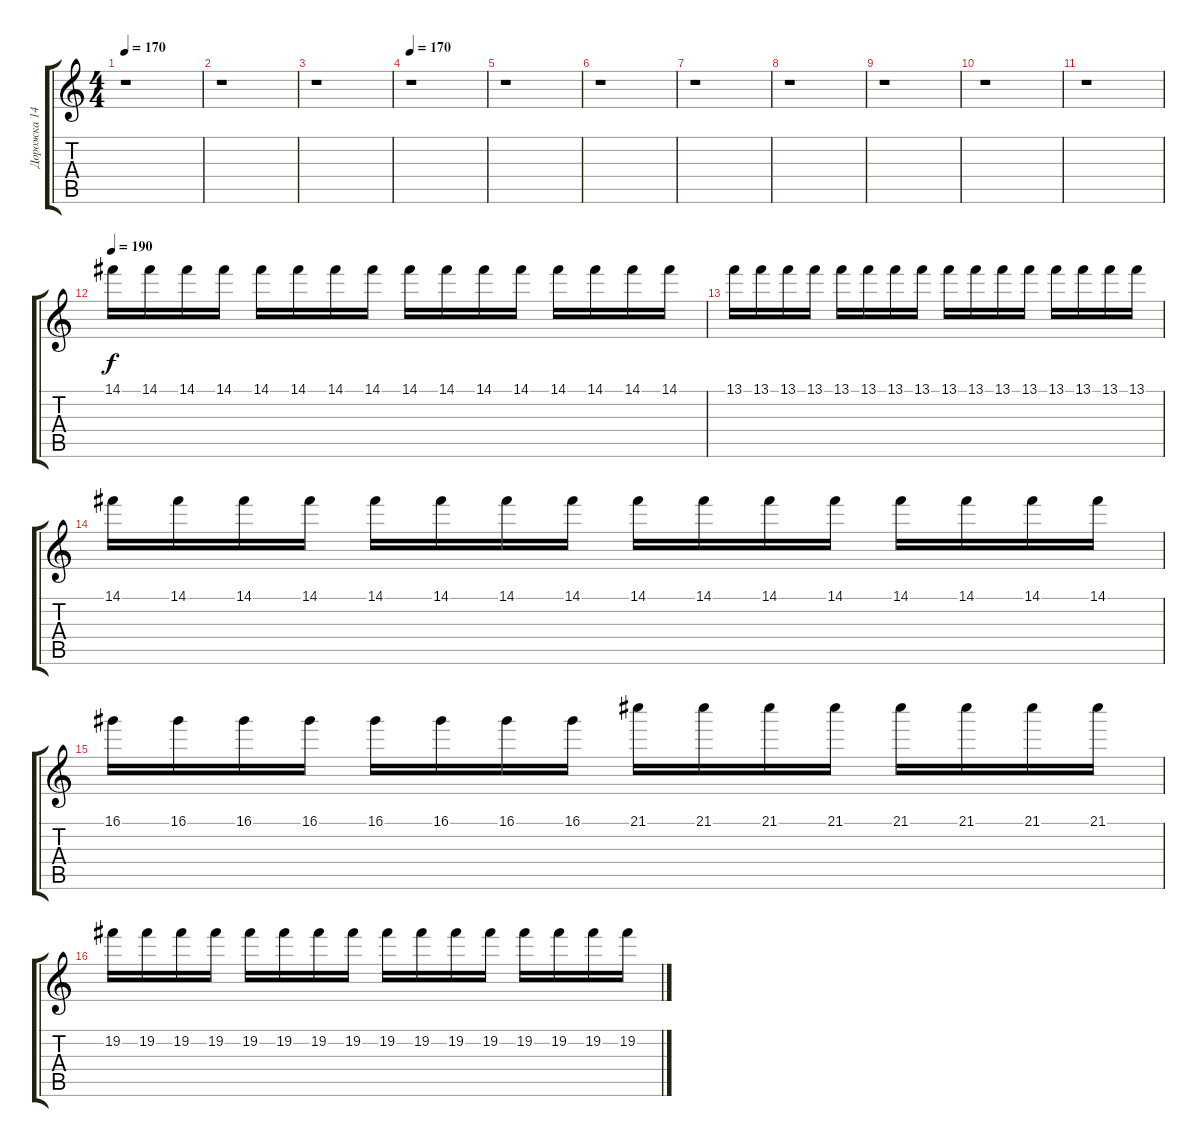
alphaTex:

\track ("Дорожка 14" "Дорожка 14") {instrument distortionguitar}
\staff {score tabs}
\tuning (E4 B3 G3 D3 A2 E2) {hide}
\ts (4 4)
\tempo 170
\clef g2
\ks c
r.1{dy f} |
r.1 |
r.1 |
\tempo 170
r.1 |
r.1 |
r.1 |
r.1 |
r.1 |
r.1 |
r.1 |
r.1 |
\tempo 190
14.1.16 14.1.16 14.1.16 14.1.16 14.1.16 14.1.16 14.1.16 14.1.16 14.1.16 14.1.16 14.1.16 14.1.16 14.1.16 14.1.16 14.1.16 14.1.16 |
13.1.16 13.1.16 13.1.16 13.1.16 13.1.16 13.1.16 13.1.16 13.1.16 13.1.16 13.1.16 13.1.16 13.1.16 13.1.16 13.1.16 13.1.16 13.1.16 |
14.1.16 14.1.16 14.1.16 14.1.16 14.1.16 14.1.16 14.1.16 14.1.16 14.1.16 14.1.16 14.1.16 14.1.16 14.1.16 14.1.16 14.1.16 14.1.16 |
16.1.16 16.1.16 16.1.16 16.1.16 16.1.16 16.1.16 16.1.16 16.1.16 21.1.16 21.1.16 21.1.16 21.1.16 21.1.16 21.1.16 21.1.16 21.1.16 |
19.2.16 19.2.16 19.2.16 19.2.16 19.2.16 19.2.16 19.2.16 19.2.16 19.2.16 19.2.16 19.2.16 19.2.16 19.2.16 19.2.16 19.2.16 19.2.16
